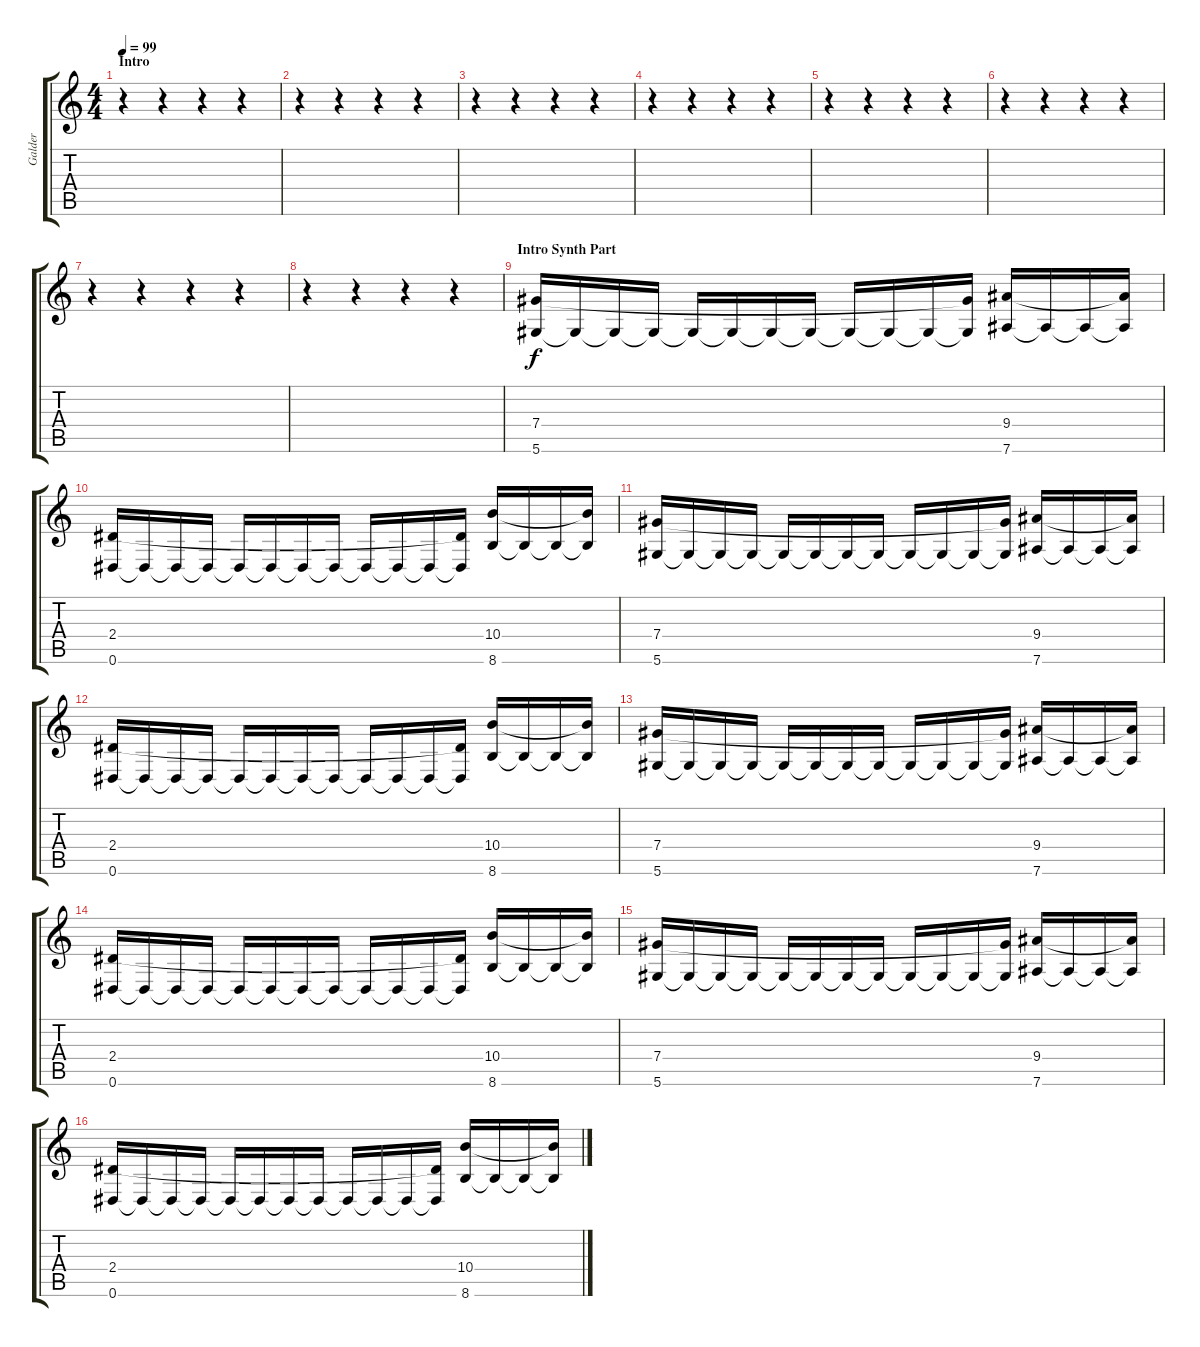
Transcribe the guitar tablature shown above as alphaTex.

\track ("Galder" "Galder") {instrument synthstrings1}
\staff {score tabs}
\tuning (Eb5 Bb4 Gb4 Db4 Ab3 Eb3) {hide}
\ts (4 4)
\section ("" "Intro")
\tempo 99
\clef g2
\ks c
r.4{dy f instrument synthstrings1} r.4 r.4 r.4 |
r.4 r.4 r.4 r.4 |
r.4 r.4 r.4 r.4 |
r.4 r.4 r.4 r.4 |
r.4 r.4 r.4 r.4 |
r.4 r.4 r.4 r.4 |
r.4 r.4 r.4 r.4 |
r.4 r.4 r.4 r.4 |
\section ("" "Intro Synth Part")
(7.4 5.6).16 5.6{t}.16 5.6{t}.16 5.6{t}.16 5.6{t}.16 5.6{t}.16 5.6{t}.16 5.6{t}.16 5.6{t}.16 5.6{t}.16 5.6{t}.16 (7.4{t} 5.6{t}).16 (9.4 7.6).16 7.6{t}.16 7.6{t}.16 (9.4{t} 7.6{t}).16 |
(2.4 0.6).16 0.6{t}.16 0.6{t}.16 0.6{t}.16 0.6{t}.16 0.6{t}.16 0.6{t}.16 0.6{t}.16 0.6{t}.16 0.6{t}.16 0.6{t}.16 (2.4{t} 0.6{t}).16 (10.4 8.6).16 8.6{t}.16 8.6{t}.16 (10.4{t} 8.6{t}).16 |
(7.4 5.6).16 5.6{t}.16 5.6{t}.16 5.6{t}.16 5.6{t}.16 5.6{t}.16 5.6{t}.16 5.6{t}.16 5.6{t}.16 5.6{t}.16 5.6{t}.16 (7.4{t} 5.6{t}).16 (9.4 7.6).16 7.6{t}.16 7.6{t}.16 (9.4{t} 7.6{t}).16 |
(2.4 0.6).16 0.6{t}.16 0.6{t}.16 0.6{t}.16 0.6{t}.16 0.6{t}.16 0.6{t}.16 0.6{t}.16 0.6{t}.16 0.6{t}.16 0.6{t}.16 (2.4{t} 0.6{t}).16 (10.4 8.6).16 8.6{t}.16 8.6{t}.16 (10.4{t} 8.6{t}).16 |
(7.4 5.6).16 5.6{t}.16 5.6{t}.16 5.6{t}.16 5.6{t}.16 5.6{t}.16 5.6{t}.16 5.6{t}.16 5.6{t}.16 5.6{t}.16 5.6{t}.16 (7.4{t} 5.6{t}).16 (9.4 7.6).16 7.6{t}.16 7.6{t}.16 (9.4{t} 7.6{t}).16 |
(2.4 0.6).16 0.6{t}.16 0.6{t}.16 0.6{t}.16 0.6{t}.16 0.6{t}.16 0.6{t}.16 0.6{t}.16 0.6{t}.16 0.6{t}.16 0.6{t}.16 (2.4{t} 0.6{t}).16 (10.4 8.6).16 8.6{t}.16 8.6{t}.16 (10.4{t} 8.6{t}).16 |
(7.4 5.6).16 5.6{t}.16 5.6{t}.16 5.6{t}.16 5.6{t}.16 5.6{t}.16 5.6{t}.16 5.6{t}.16 5.6{t}.16 5.6{t}.16 5.6{t}.16 (7.4{t} 5.6{t}).16 (9.4 7.6).16 7.6{t}.16 7.6{t}.16 (9.4{t} 7.6{t}).16 |
(2.4 0.6).16 0.6{t}.16 0.6{t}.16 0.6{t}.16 0.6{t}.16 0.6{t}.16 0.6{t}.16 0.6{t}.16 0.6{t}.16 0.6{t}.16 0.6{t}.16 (2.4{t} 0.6{t}).16 (10.4 8.6).16 8.6{t}.16 8.6{t}.16 (10.4{t} 8.6{t}).16
